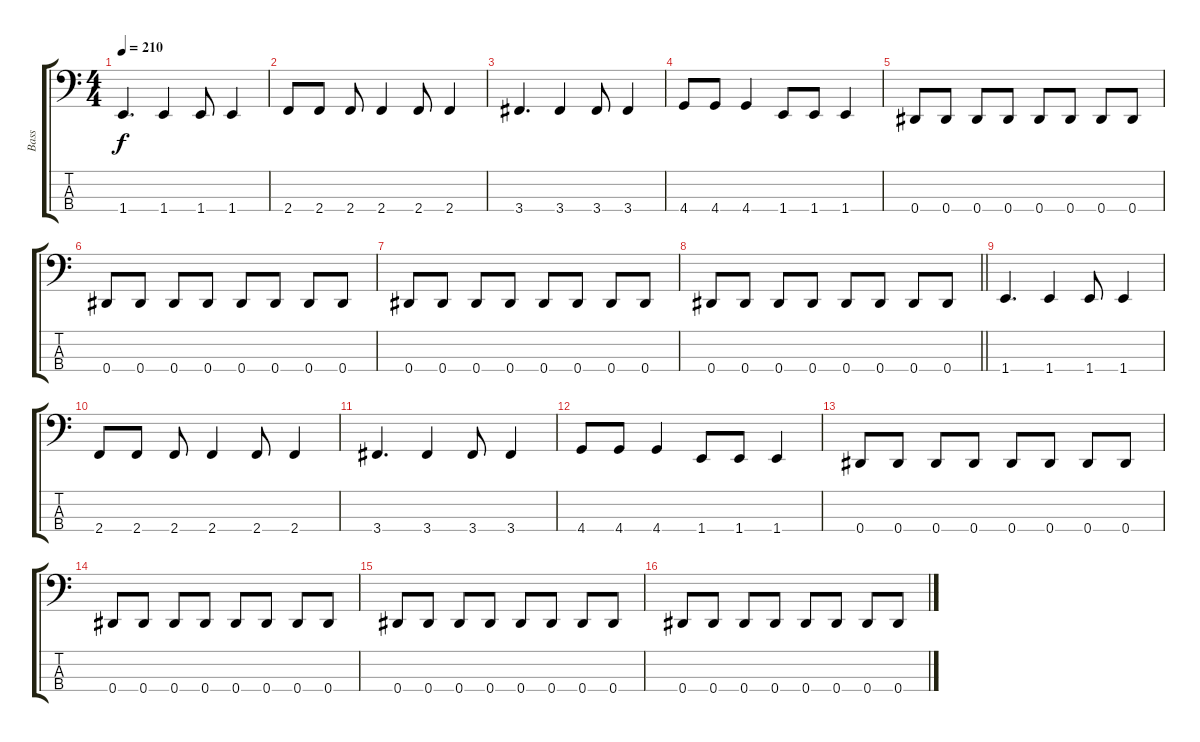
\track ("Bass" "Bass") {instrument electricbasspick}
\staff {score tabs}
\tuning (Gb2 Db2 Ab1 Eb1) {hide}
\ts (4 4)
\tempo 210
\clef f4
\ks c
1.4.4{d dy f} 1.4.4 1.4.8 1.4.4 |
2.4.8 2.4.8 2.4.8 2.4.4 2.4.8 2.4.4 |
3.4.4{d} 3.4.4 3.4.8 3.4.4 |
4.4.8 4.4.8 4.4.4 1.4.8 1.4.8 1.4.4 |
0.4.8 0.4.8 0.4.8 0.4.8 0.4.8 0.4.8 0.4.8 0.4.8 |
0.4.8 0.4.8 0.4.8 0.4.8 0.4.8 0.4.8 0.4.8 0.4.8 |
0.4.8 0.4.8 0.4.8 0.4.8 0.4.8 0.4.8 0.4.8 0.4.8 |
\barLineRight lightlight
0.4.8 0.4.8 0.4.8 0.4.8 0.4.8 0.4.8 0.4.8 0.4.8 |
1.4.4{d} 1.4.4 1.4.8 1.4.4 |
2.4.8 2.4.8 2.4.8 2.4.4 2.4.8 2.4.4 |
3.4.4{d} 3.4.4 3.4.8 3.4.4 |
4.4.8 4.4.8 4.4.4 1.4.8 1.4.8 1.4.4 |
0.4.8 0.4.8 0.4.8 0.4.8 0.4.8 0.4.8 0.4.8 0.4.8 |
0.4.8 0.4.8 0.4.8 0.4.8 0.4.8 0.4.8 0.4.8 0.4.8 |
0.4.8 0.4.8 0.4.8 0.4.8 0.4.8 0.4.8 0.4.8 0.4.8 |
0.4.8 0.4.8 0.4.8 0.4.8 0.4.8 0.4.8 0.4.8 0.4.8
